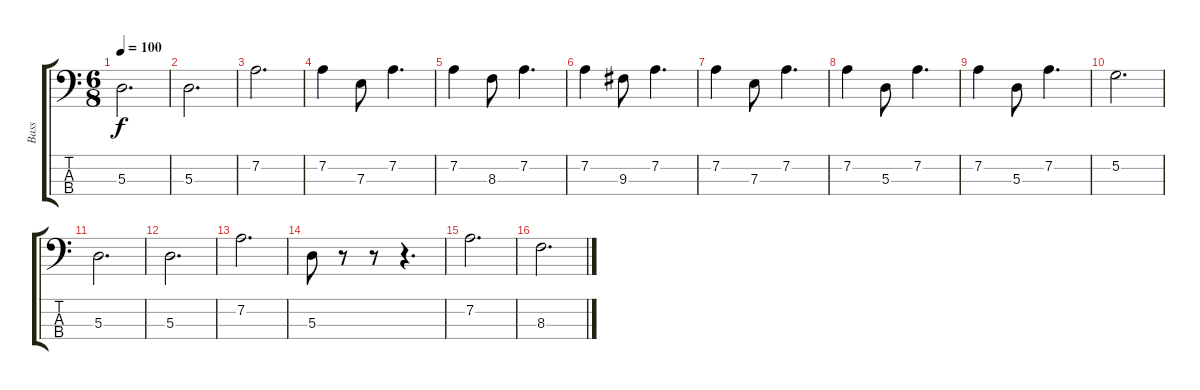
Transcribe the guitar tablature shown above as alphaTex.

\track ("Bass" "Bass") {instrument electricbassfinger}
\staff {score tabs}
\tuning (G2 D2 A1 E1) {hide}
\ts (6 8)
\tempo 100
\clef f4
\ks c
5.3.2{d dy f} |
5.3.2{d} |
7.2.2{d} |
7.2.4 7.3.8 7.2.4{d} |
7.2.4 8.3.8 7.2.4{d} |
7.2.4 9.3.8 7.2.4{d} |
7.2.4 7.3.8 7.2.4{d} |
7.2.4 5.3.8 7.2.4{d} |
7.2.4 5.3.8 7.2.4{d} |
5.2.2{d} |
5.3.2{d} |
5.3.2{d} |
7.2.2{d} |
5.3.8 r.8 r.8 r.4{d} |
7.2.2{d} |
8.3.2{d}
